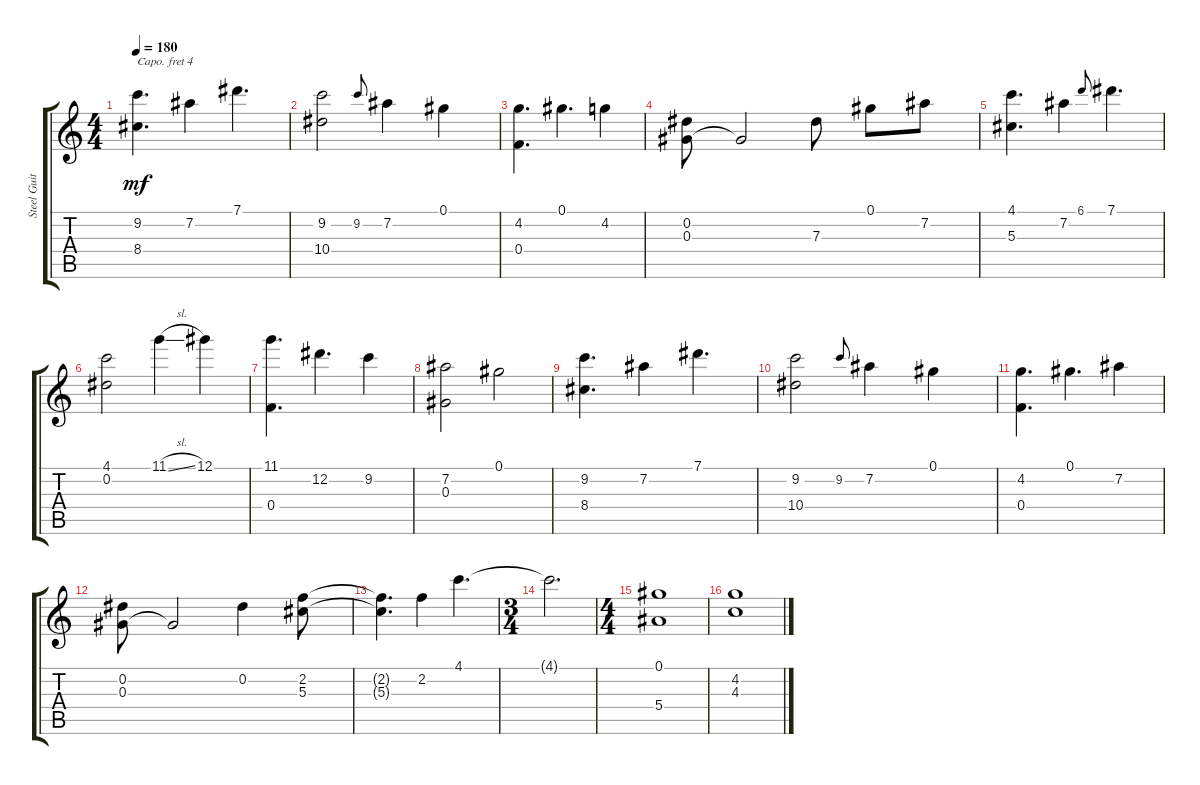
\track ("Steel Guitar" "Steel Guit") {instrument acousticguitarsteel}
\staff {score tabs}
\capo 4
\tuning (E4 B3 E3 Db3 A2 Db2) {hide}
\ts (4 4)
\tempo 180
\clef g2
\ks c
(9.2 8.4).4{d dy mf instrument acousticguitarsteel} 7.2.4 7.1.4{d} |
(9.2 10.4).2 9.2.8{gr onbeat} 7.2.4 0.1.4 |
(4.2 0.4).4{d} 0.1.4{d} 4.2.4 |
(0.2 0.3).8 0.3{t}.2 7.3.8 0.1.8 7.2.8 |
(4.1 5.3).4{d} 7.2.4 6.1.8{gr onbeat} 7.1.4{d} |
(4.1 0.2).2 11.1{sl}.4 12.1.4 |
(11.1 0.4).4{d} 12.2.4{d} 9.2.4 |
(7.2 0.3).2 0.1.2 |
(9.2 8.4).4{d} 7.2.4 7.1.4{d} |
(9.2 10.4).2 9.2.8{gr onbeat} 7.2.4 0.1.4 |
(4.2 0.4).4{d} 0.1.4{d} 7.2.4 |
(0.2 0.3).8 0.3{t}.2 0.2.4 (2.2 5.3).8 |
(2.2{t} 5.3{t}).4{d} 2.2.4 4.1.4{d} |
\ts (3 4)
4.1{t}.2{d} |
\ts (4 4)
(0.1 5.4).1 |
(4.2 4.3).1
